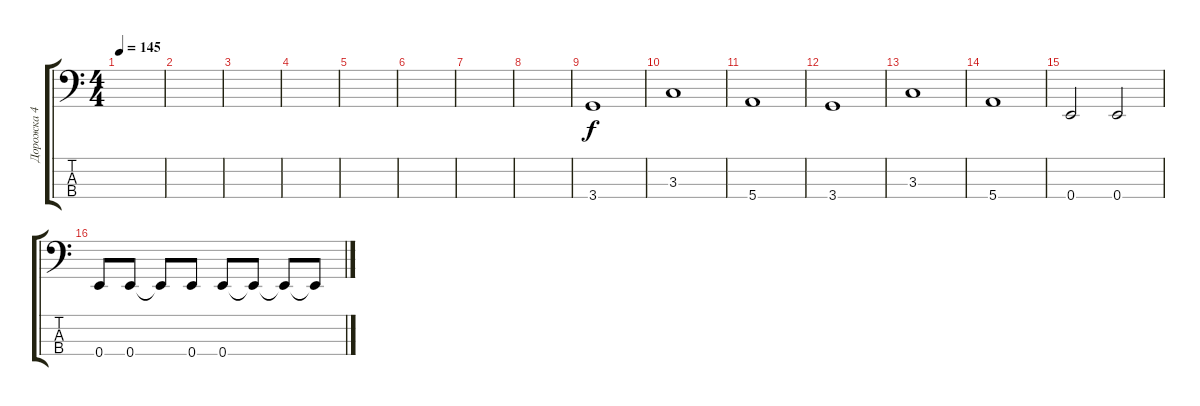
\track ("Дорожка 4" "Дорожка 4") {instrument electricbassfinger}
\staff {score tabs}
\tuning (G2 D2 A1 E1) {hide}
\ts (4 4)
\tempo 145
\clef f4
\ks c
|
|
|
|
|
|
|
|
3.4.1 |
3.3.1 |
5.4.1 |
3.4.1 |
3.3.1 |
5.4.1 |
0.4.2 0.4.2 |
0.4.8 0.4.8 0.4{t}.8 0.4.8 0.4.8 0.4{t}.8 0.4{t}.8 0.4{t}.8
